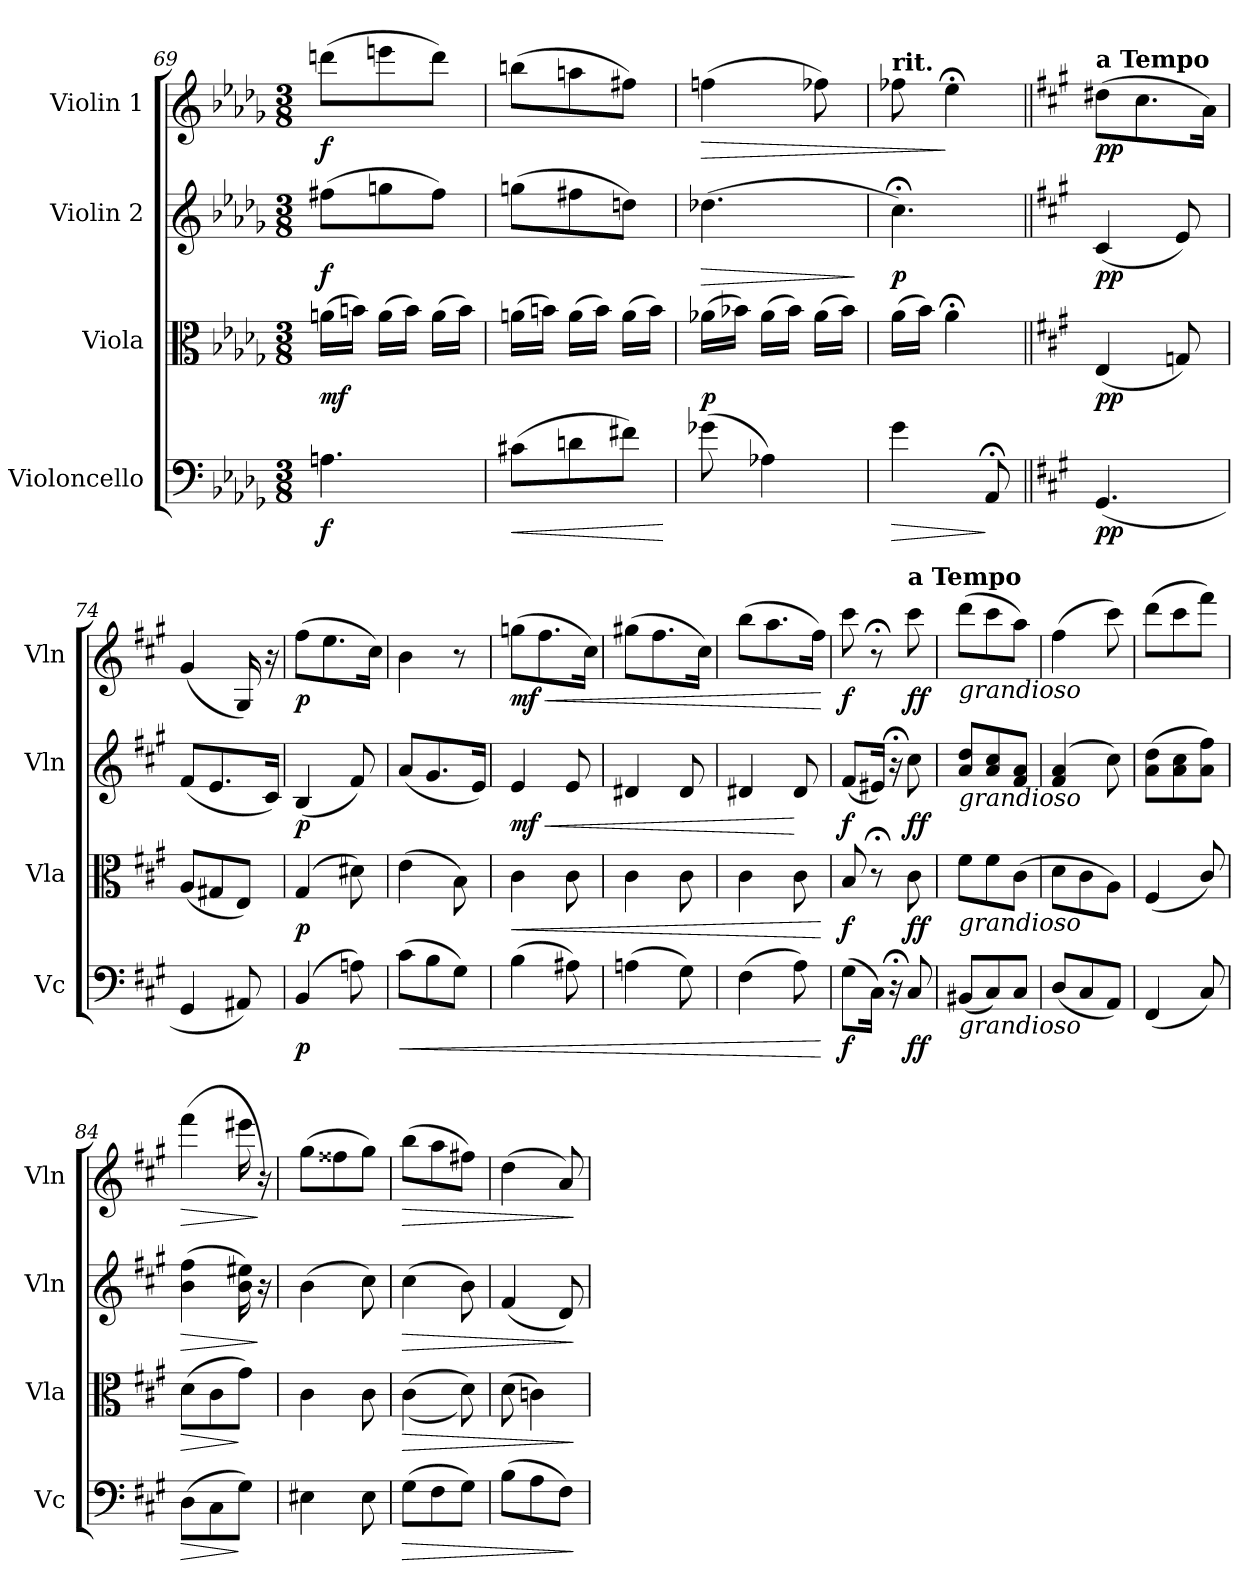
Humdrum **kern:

**kern	**dynam	**kern	**dynam	**kern	**dynam	**kern	**dynam
*part4	*part4	*part3	*part3	*part2	*part2	*part1	*part1
*staff4	*staff4	*staff3	*staff3	*staff2	*staff2	*staff1	*staff1
*I"Violoncello	*	*I"Viola	*	*I"Violin 2	*	*I"Violin 1	*
*I'Vc	*	*I'Vla	*	*I'Vln	*	*I'Vln	*
*clefF4	*	*clefC3	*	*clefG2	*	*clefG2	*
*k[b-e-a-d-g-]	*	*k[b-e-a-d-g-]	*	*k[b-e-a-d-g-]	*	*k[b-e-a-d-g-]	*
*M3/8	*	*M3/8	*	*M3/8	*	*M3/8	*
=69	=69	=69	=69	=69	=69	=69	=69
!	!LO:DY:b	!	!LO:DY:b	!	!LO:DY:b	!	!LO:DY:b
4.An\	f	(>16an\LL	mf	(>8ff#X\L	f	(8dddn\L	f
.	.	16bn\JJ)	.	.	.	.	.
.	.	(>16a\LL	.	8ggn\	.	8eeen\	.
.	.	16b\JJ)	.	.	.	.	.
.	.	(>16a\LL	.	8ff#\J)	.	8ddd\J)	.
.	.	16b\JJ)	.	.	.	.	.
=70	=70	=70	=70	=70	=70	=70	=70
!	!LO:HP:b	!	!	!	!	!	!
(8c#X\L	<	(>16an\LL	.	(>8ggn\L	.	(8bbn\L	.
.	.	16bn\JJ)	.	.	.	.	.
8dn\	.	(>16a\LL	.	8ff#X\	.	8aan\	.
.	.	16b\JJ)	.	.	.	.	.
8f#X\J)	.	(>16a\LL	.	8ddn\J)	.	8ff#X\J)	.
.	.	16b\JJ)	.	.	.	.	.
.	[	.	.	.	.	.	.
=71	=71	=71	=71	=71	=71	=71	=71
!	!	!	!LO:DY:b	!	!LO:HP:b	!	!LO:HP:b
(8g-X\	.	(>16a-X\LL	p	(>4.dd-X\	>	(4ffn\	>
.	.	16b-X\JJ)	.	.	.	.	.
4A-X\)	.	(>16a-\LL	.	.	.	.	.
.	.	16b-\JJ)	.	.	.	.	.
.	.	(>16a-\LL	.	.	.	8ff-X\)	.
.	.	16b-\JJ)	.	.	.	.	.
.	.	.	.	.	]	.	.
=72	=72	=72	=72	=72	=72	=72	=72
!	!	!	!	!	!	!LO:TX:a:B:t=rit.	!
!	!LO:HP:b	!	!	!	!LO:DY:b	!	!
4g-\	>	(>16a-\LL	.	4.cc;<\)	p	8ff-X\	.
.	.	16b-\JJ)	.	.	.	.	.
.	.	4a-;<\	.	.	.	4ee-;<\	]
8AA-;</	]	.	.	.	.	.	.
=73||	=73||	=73||	=73||	=73||	=73||	=73||	=73||
*k[f#c#g#]	*	*k[f#c#g#]	*	*k[f#c#g#]	*	*k[f#c#g#]	*
!	!	!	!	!	!	!LO:TX:a:B:t=a Tempo	!
!	!LO:DY:b	!	!LO:DY:b	!	!LO:DY:b	!	!LO:DY:b
(4.GG#/	pp	(<4E/	pp	(4c#/	pp	(8dd#X\L	pp
.	.	.	.	.	.	8.cc#\	.
.	.	8Gn/)	.	8e/)	.	.	.
.	.	.	.	.	.	16a\Jk)	.
=74	=74	=74	=74	=74	=74	=74	=74
4GG#/	.	(<8A/L	.	(8f#/L	.	(4g#/	.
.	.	8G#X/	.	8.e/	.	.	.
8AA#X/)	.	8E/J)	.	.	.	16G#/)	.
.	.	.	.	16c#/Jk)	.	16r	.
=75	=75	=75	=75	=75	=75	=75	=75
!	!LO:DY:b	!	!LO:DY:b	!	!LO:DY:b	!	!LO:DY:b
(4BB/	p	(>4G#/	p	(4B/	p	(8ff#\L	p
.	.	.	.	.	.	8.ee\	.
8An\)	.	8d#X\)	.	8f#/)	.	.	.
.	.	.	.	.	.	16cc#\Jk)	.
=76	=76	=76	=76	=76	=76	=76	=76
!	!LO:HP:b	!	!	!	!	!	!
(8c#\L	<	(>4e\	.	(8a/L	.	4b\	.
8B\	.	.	.	8.g#/	.	.	.
8G#\J)	.	8B\)	.	.	.	8r	.
.	.	.	.	16e/Jk)	.	.	.
!!LO:LB:g=z
=77	=77	=77	=77	=77	=77	=77	=77
!	!	!	!LO:HP:b	!	!LO:HP:b	!	!LO:HP:b
!	!	!	!	!	!LO:DY:n=1:b	!	!LO:DY:n=1:b
(4B\	.	4c#\	<	4e/	< mf	(8ggn\L	< mf
.	.	.	.	.	.	8.ff#\	.
8A#X\)	.	8c#\	.	8e/	.	.	.
.	.	.	.	.	.	16cc#\Jk)	.
=78	=78	=78	=78	=78	=78	=78	=78
(4An\	.	4c#\	.	4d#X/	.	(8gg#X\L	.
.	.	.	.	.	.	8.ff#\	.
8G#\)	.	8c#\	.	8d#/	.	.	.
.	.	.	.	.	.	16cc#\Jk)	.
=79	=79	=79	=79	=79	=79	=79	=79
(4F#\	.	4c#\	.	4d#X/	.	(8bb\L	.
.	.	.	.	.	.	8.aa\	.
8A\)	.	8c#\	.	8d#/	[	.	.
.	.	.	.	.	.	16ff#\Jk)	.
.	[	.	[	.	.	.	[
!!LO:PB:g=z
=80	=80	=80	=80	=80	=80	=80	=80
!	!LO:DY:b	!	!LO:DY:b	!	!LO:DY:b	!	!LO:DY:b
(8G#\L	f	8B/	f	(8f#/L	f	8ccc#\	f
16C#\Jk)	.	8r;<	.	16e#X/Jk)	.	8r;<	.
16r;<	.	.	.	16r;<	.	.	.
!	!	!	!	!	!	!LO:TX:a:B:t=a Tempo	!
!	!LO:DY:b	!	!LO:DY:b	!	!LO:DY:b	!	!LO:DY:b
8C#/	ff	8c#\	ff	8cc#\	ff	8ccc#\	ff
=81	=81	=81	=81	=81	=81	=81	=81
!	!	!	!	!	!	!LO:TX:b:i:t=grandioso	!
!	!	!	!	!LO:TX:b:i:t=grandioso	!	!	!
!	!	!LO:TX:b:i:t=grandioso	!	!	!	!	!
!LO:TX:b:i:t=grandioso	!	!	!	!	!	!	!
(8BB#X/L	.	8f#\L	.	8a/ 8dd/L	.	(8ddd\L	.
8C#/)	.	8f#\	.	8a/ 8cc#/	.	8ccc#\	.
8C#/J	.	(>8c#\J	.	8f#/ 8a/J	.	8aa\J)	.
=82	=82	=82	=82	=82	=82	=82	=82
(8D/L	.	8d\L	.	(4f#/ 4a/	.	(4ff#\	.
8C#/	.	8c#\	.	.	.	.	.
8AA/J)	.	8A\J)	.	8cc#\)	.	8ccc#\)	.
=83	=83	=83	=83	=83	=83	=83	=83
(4FF#/	.	(<4F#/	.	(8a\ 8dd\L	.	(8ddd\L	.
.	.	.	.	8a\ 8cc#\	.	8ccc#\	.
8C#/)	.	8c#/)	.	8a\ 8ff#\J)	.	8fff#\J)	.
=84	=84	=84	=84	=84	=84	=84	=84
!	!LO:HP:b	!	!LO:HP:b	!	!LO:HP:b	!	!LO:HP:b
(8D\L	>	(>8d\L	>	(4b\ 4ff#\	>	(4fff#\	>
8C#\	.	8c#\	.	.	.	.	.
8G#\J)	]	8g#\J)	]	16b\ 16ee#X\)	.	16eee#X\	.
.	.	.	.	16r	]	16r)	]
=85	=85	=85	=85	=85	=85	=85	=85
4E#X\	.	4c#\	.	(4b\	.	(8gg#\L	.
.	.	.	.	.	.	8ff##X\	.
8E#\	.	8c#\	.	8cc#\)	.	8gg#\J)	.
=86	=86	=86	=86	=86	=86	=86	=86
!	!LO:HP:b	!	!LO:HP:b	!	!LO:HP:b	!	!LO:HP:b
(8G#\L	>	(>(>4c#\	>	(4cc#\	>	(8bb\L	>
8F#\	.	.	.	.	.	8aa\	.
8G#\J)	.	8d\))	.	8b\)	.	8ff#X\J)	.
=87	=87	=87	=87	=87	=87	=87	=87
(8B\L	.	(8d\	.	(4f#/	.	(4dd\	.
8A\	.	4cn\)	.	.	.	.	.
8F#\J)	.	.	.	8d/)	.	8a/)	.
.	]	.	]	.	]	.	]
=	=	=	=	=	=	=	=
*-	*-	*-	*-	*-	*-	*-	*-
